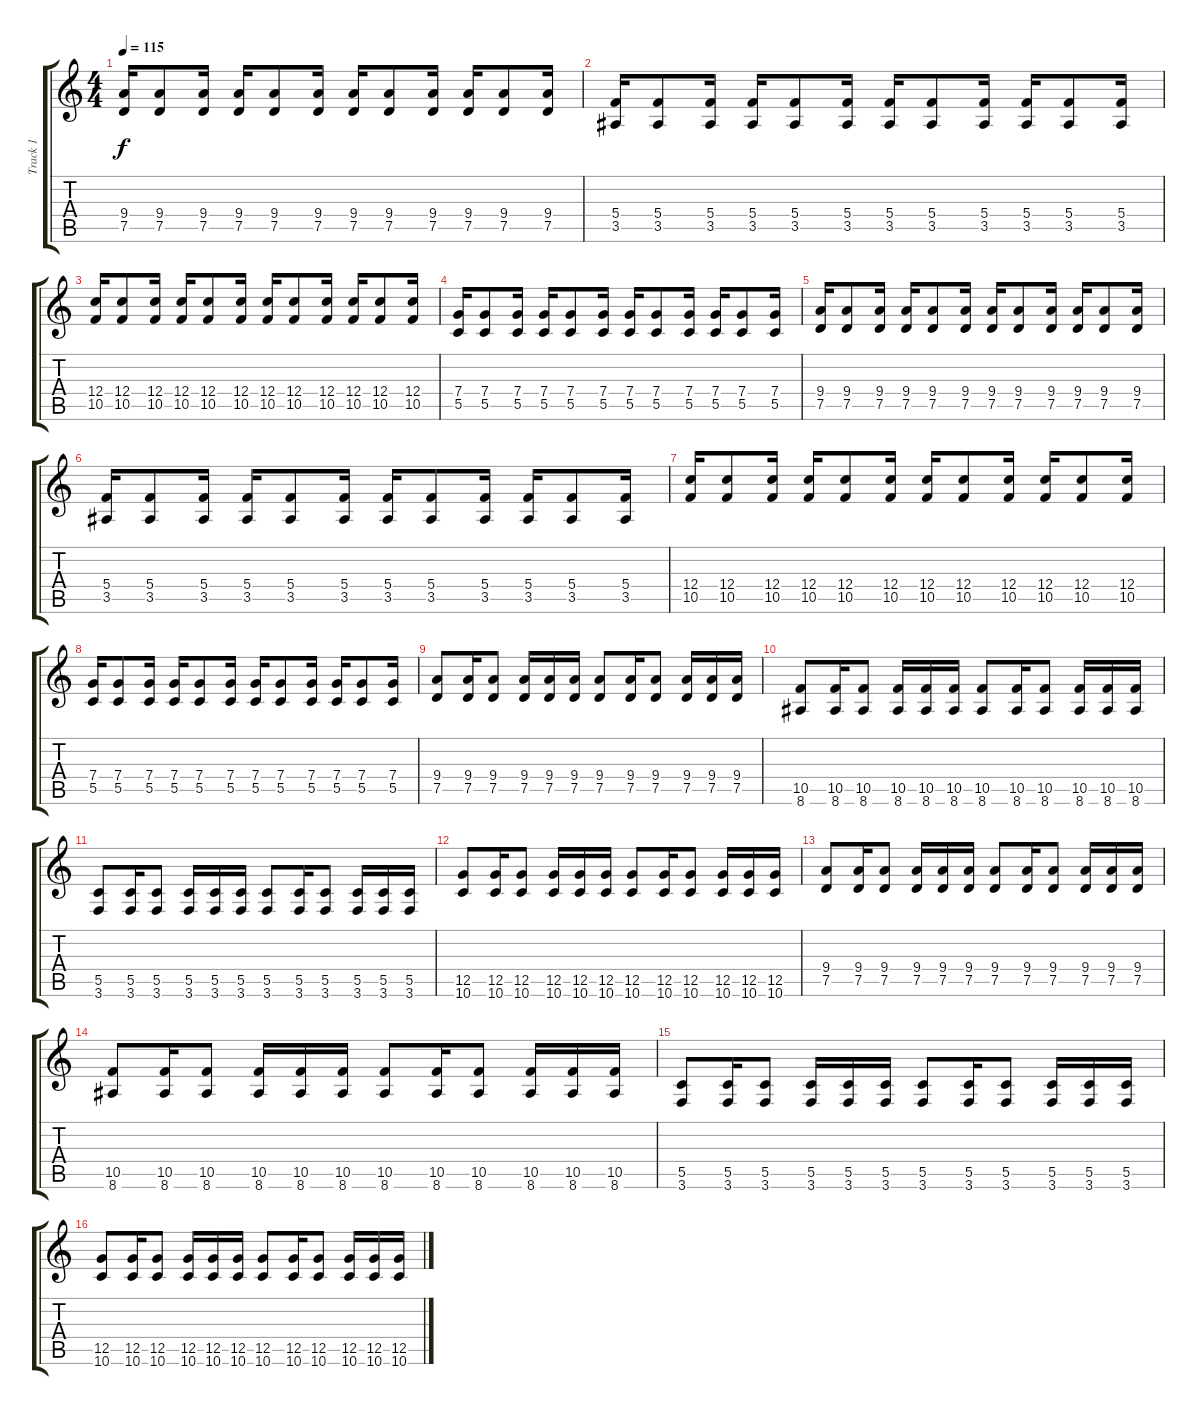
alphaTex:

\track ("Track 1" "Track 1") {instrument overdrivenguitar}
\staff {score tabs}
\tuning (D4 A3 F3 C3 G2 D2) {hide}
\ts (4 4)
\tempo 115
\clef g2
\ks c
(9.4 7.5).16{dy f} (9.4 7.5).8 (9.4 7.5).16 (9.4 7.5).16 (9.4 7.5).8 (9.4 7.5).16 (9.4 7.5).16 (9.4 7.5).8 (9.4 7.5).16 (9.4 7.5).16 (9.4 7.5).8 (9.4 7.5).16 |
(5.4 3.5).16 (5.4 3.5).8 (5.4 3.5).16 (5.4 3.5).16 (5.4 3.5).8 (5.4 3.5).16 (5.4 3.5).16 (5.4 3.5).8 (5.4 3.5).16 (5.4 3.5).16 (5.4 3.5).8 (5.4 3.5).16 |
(12.4 10.5).16 (12.4 10.5).8 (12.4 10.5).16 (12.4 10.5).16 (12.4 10.5).8 (12.4 10.5).16 (12.4 10.5).16 (12.4 10.5).8 (12.4 10.5).16 (12.4 10.5).16 (12.4 10.5).8 (12.4 10.5).16 |
(7.4 5.5).16 (7.4 5.5).8 (7.4 5.5).16 (7.4 5.5).16 (7.4 5.5).8 (7.4 5.5).16 (7.4 5.5).16 (7.4 5.5).8 (7.4 5.5).16 (7.4 5.5).16 (7.4 5.5).8 (7.4 5.5).16 |
(9.4 7.5).16 (9.4 7.5).8 (9.4 7.5).16 (9.4 7.5).16 (9.4 7.5).8 (9.4 7.5).16 (9.4 7.5).16 (9.4 7.5).8 (9.4 7.5).16 (9.4 7.5).16 (9.4 7.5).8 (9.4 7.5).16 |
(5.4 3.5).16 (5.4 3.5).8 (5.4 3.5).16 (5.4 3.5).16 (5.4 3.5).8 (5.4 3.5).16 (5.4 3.5).16 (5.4 3.5).8 (5.4 3.5).16 (5.4 3.5).16 (5.4 3.5).8 (5.4 3.5).16 |
(12.4 10.5).16 (12.4 10.5).8 (12.4 10.5).16 (12.4 10.5).16 (12.4 10.5).8 (12.4 10.5).16 (12.4 10.5).16 (12.4 10.5).8 (12.4 10.5).16 (12.4 10.5).16 (12.4 10.5).8 (12.4 10.5).16 |
(7.4 5.5).16 (7.4 5.5).8 (7.4 5.5).16 (7.4 5.5).16 (7.4 5.5).8 (7.4 5.5).16 (7.4 5.5).16 (7.4 5.5).8 (7.4 5.5).16 (7.4 5.5).16 (7.4 5.5).8 (7.4 5.5).16 |
(9.4 7.5).8 (9.4 7.5).16 (9.4 7.5).8 (9.4 7.5).16 (9.4 7.5).16 (9.4 7.5).16 (9.4 7.5).8 (9.4 7.5).16 (9.4 7.5).8 (9.4 7.5).16 (9.4 7.5).16 (9.4 7.5).16 |
(10.5 8.6).8 (10.5 8.6).16 (10.5 8.6).8 (10.5 8.6).16 (10.5 8.6).16 (10.5 8.6).16 (10.5 8.6).8 (10.5 8.6).16 (10.5 8.6).8 (10.5 8.6).16 (10.5 8.6).16 (10.5 8.6).16 |
(5.5 3.6).8 (5.5 3.6).16 (5.5 3.6).8 (5.5 3.6).16 (5.5 3.6).16 (5.5 3.6).16 (5.5 3.6).8 (5.5 3.6).16 (5.5 3.6).8 (5.5 3.6).16 (5.5 3.6).16 (5.5 3.6).16 |
(12.5 10.6).8 (12.5 10.6).16 (12.5 10.6).8 (12.5 10.6).16 (12.5 10.6).16 (12.5 10.6).16 (12.5 10.6).8 (12.5 10.6).16 (12.5 10.6).8 (12.5 10.6).16 (12.5 10.6).16 (12.5 10.6).16 |
(9.4 7.5).8 (9.4 7.5).16 (9.4 7.5).8 (9.4 7.5).16 (9.4 7.5).16 (9.4 7.5).16 (9.4 7.5).8 (9.4 7.5).16 (9.4 7.5).8 (9.4 7.5).16 (9.4 7.5).16 (9.4 7.5).16 |
(10.5 8.6).8 (10.5 8.6).16 (10.5 8.6).8 (10.5 8.6).16 (10.5 8.6).16 (10.5 8.6).16 (10.5 8.6).8 (10.5 8.6).16 (10.5 8.6).8 (10.5 8.6).16 (10.5 8.6).16 (10.5 8.6).16 |
(5.5 3.6).8 (5.5 3.6).16 (5.5 3.6).8 (5.5 3.6).16 (5.5 3.6).16 (5.5 3.6).16 (5.5 3.6).8 (5.5 3.6).16 (5.5 3.6).8 (5.5 3.6).16 (5.5 3.6).16 (5.5 3.6).16 |
(12.5 10.6).8 (12.5 10.6).16 (12.5 10.6).8 (12.5 10.6).16 (12.5 10.6).16 (12.5 10.6).16 (12.5 10.6).8 (12.5 10.6).16 (12.5 10.6).8 (12.5 10.6).16 (12.5 10.6).16 (12.5 10.6).16
